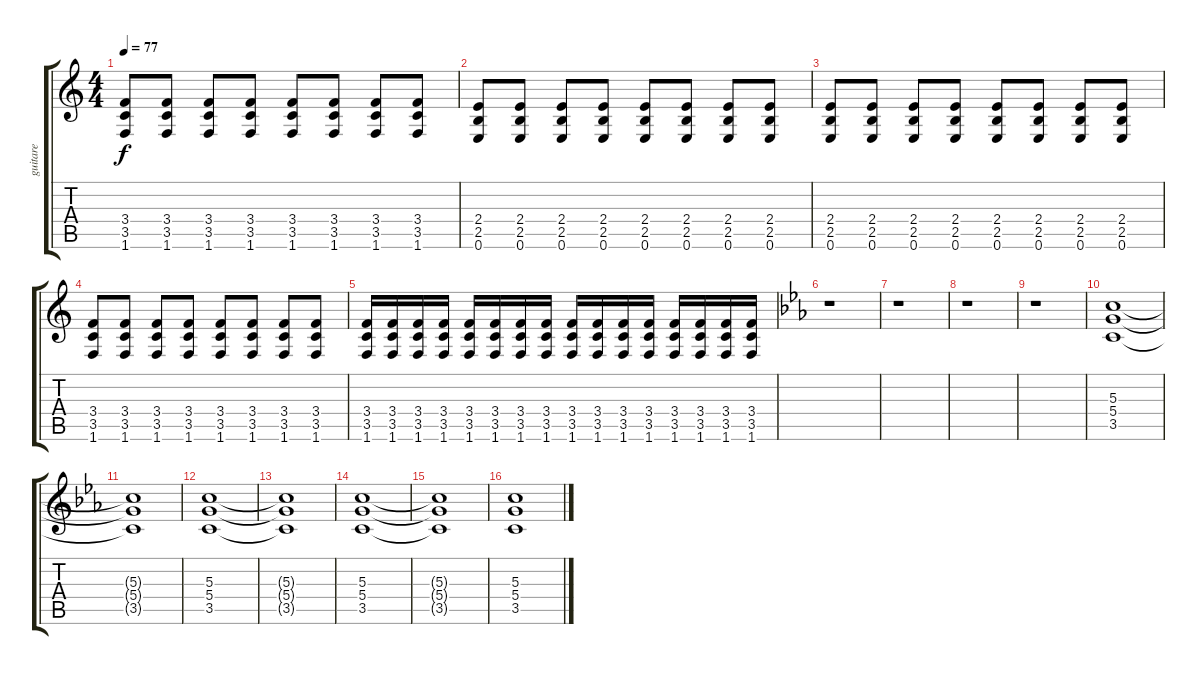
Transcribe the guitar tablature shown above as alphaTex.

\track ("guitare" "guitare") {instrument distortionguitar}
\staff {score tabs}
\tuning (E4 B3 G3 D3 A2 E2) {hide}
\ts (4 4)
\tempo 77
\clef g2
\ks c
(3.4 3.5 1.6).8{dy f} (3.4 3.5 1.6).8 (3.4 3.5 1.6).8 (3.4 3.5 1.6).8 (3.4 3.5 1.6).8 (3.4 3.5 1.6).8 (3.4 3.5 1.6).8 (3.4 3.5 1.6).8 |
(2.4 2.5 0.6).8{volume 10 instrument distortionguitar} (2.4 2.5 0.6).8 (2.4 2.5 0.6).8 (2.4 2.5 0.6).8 (2.4 2.5 0.6).8 (2.4 2.5 0.6).8 (2.4 2.5 0.6).8 (2.4 2.5 0.6).8 |
(2.4 2.5 0.6).8 (2.4 2.5 0.6).8 (2.4 2.5 0.6).8 (2.4 2.5 0.6).8 (2.4 2.5 0.6).8 (2.4 2.5 0.6).8 (2.4 2.5 0.6).8 (2.4 2.5 0.6).8 |
(3.4 3.5 1.6).8 (3.4 3.5 1.6).8 (3.4 3.5 1.6).8 (3.4 3.5 1.6).8 (3.4 3.5 1.6).8 (3.4 3.5 1.6).8 (3.4 3.5 1.6).8 (3.4 3.5 1.6).8 |
(3.4 3.5 1.6).16 (3.4 3.5 1.6).16 (3.4 3.5 1.6).16 (3.4 3.5 1.6).16 (3.4 3.5 1.6).16 (3.4 3.5 1.6).16 (3.4 3.5 1.6).16 (3.4 3.5 1.6).16 (3.4 3.5 1.6).16 (3.4 3.5 1.6).16 (3.4 3.5 1.6).16 (3.4 3.5 1.6).16 (3.4 3.5 1.6).16 (3.4 3.5 1.6).16 (3.4 3.5 1.6).16 (3.4 3.5 1.6).16 |
\ks cminor
r.1 |
r.1 |
r.1 |
r.1 |
(5.3 5.4 3.5).1 |
(5.3{t} 5.4{t} 3.5{t}).1 |
(5.3 5.4 3.5).1 |
(5.3{t} 5.4{t} 3.5{t}).1 |
(5.3 5.4 3.5).1 |
(5.3{t} 5.4{t} 3.5{t}).1 |
(5.3 5.4 3.5).1
